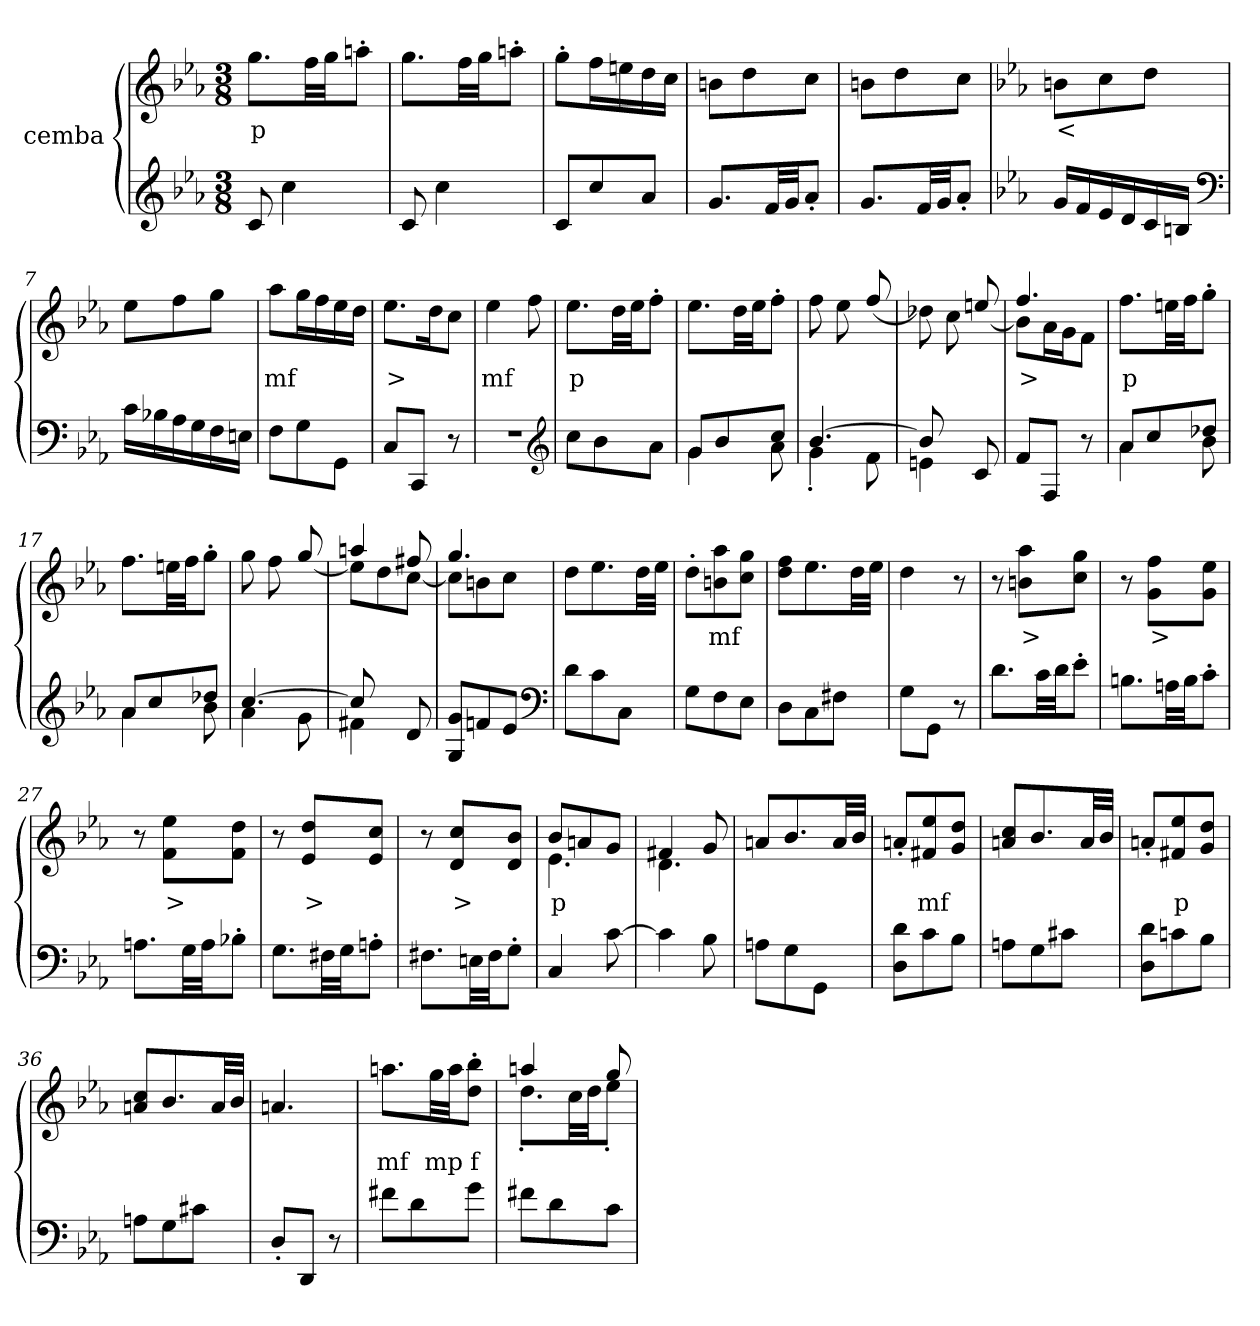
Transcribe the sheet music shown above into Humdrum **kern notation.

**kern	**kern	**text
*part2	*part1	*part1
*staff2	*staff1	*staff1
*I"cemba	*I"cemba	*
*clefG2	*clefG2	*
*k[b-e-a-]	*k[b-e-a-]	*
*c:	*c:	*
*M3/8	*M3/8	*
=1	=1	=1
8c/	8.gg\L	p
4cc\	.	.
.	32ff\LL	.
.	32gg\JJ	.
.	8aan'>\J	.
=2	=2	=2
8c/	8.gg\L	.
4cc\	.	.
.	32ff\LL	.
.	32gg\JJ	.
.	8aan'>\J	.
=3	=3	=3
8c/L	8gg'>\L	.
8cc/	16ff\L	.
.	16een\	.
8a-/J	16dd\	.
.	16cc\JJ	.
=4	=4	=4
8.g/L	8bn\L	.
.	8dd\	.
32f/LL	.	.
32g/JJ	.	.
8a-'>/J	8cc\J	.
=5	=5	=5
8.g/L	8bn\L	.
.	8dd\	.
32f/LL	.	.
32g/JJ	.	.
8a-'>/J	8cc\J	.
=6	=6	=6
*k[b-e-a-]	*k[b-e-a-]	*
16g/LL	8bn\L	<
16f/	.	.
16e-/	8cc\	.
16d/	.	.
16c/	8dd\J	.
16Bn/JJ	.	.
*clefF4	*	*
=7	=7	=7
16c\LL	8ee-\L	.
16B-X\	.	.
16A-\	8ff\	.
16G\	.	.
16F\	8gg\J	.
16En\JJ	.	.
=8	=8	=8
8F\L	8aa-\L	mf
8G\	16gg\L	.
.	16ff\	.
8GG\J	16ee-\	.
.	16dd\JJ	.
=9	=9	=9
8C/L	8.ee-\L	>
8CC/J	.	.
.	16dd\	.
8r	8cc\J	.
=10	=10	=10
4.r	4ee-\	mf
.	8ff\	.
*clefG2	*	*
=11	=11	=11
8cc\L	8.ee-\L	p
8b-\	.	.
.	32dd\LL	.
.	32ee-\JJ	.
8a-\J	8ff'>\J	.
=12	=12	=12
*^	*	*
8g/L	4g\	8.ee-\L	.
8b-/	.	.	.
.	.	32dd\LL	.
.	.	32ee-\JJ	.
8cc/J	8a-\	8ff'>\J	.
=13	=13	=13	=13
*	*	*^	*
[4.b-/	4g'>\	8ff\L	4ryy	.
.	.	8ee-\	.	.
.	8f\	8ff/	[8dd-X\J	.
=14	=14	=14	=14	=14
8b-/]	4en\	8dd-X\L]	4ryy	.
4ryy	.	8cc\	.	.
.	8c/	8een/	[8b-\J	.
*v	*v	*	*	*
=15	=15	=15	=15
8f/L	4.ff/	8b-\L]	>
8F/J	.	16a-\L	.
.	.	16g\J	.
8r	.	8f\J	.
*	*v	*v	*
=16	=16	=16
*^	*	*
8a-/L	4a-\	8.ff\L	p
8cc/	.	.	.
.	.	32een\LL	.
.	.	32ff\JJ	.
8dd-X/J	8b-\	8gg'>\J	.
=17	=17	=17	=17
8a-/L	4a-\	8.ff\L	.
8cc/	.	.	.
.	.	32een\LL	.
.	.	32ff\JJ	.
8dd-X/J	8b-\	8gg'>\J	.
=18	=18	=18	=18
*	*	*^	*
[4.cc/	4a-\	8gg\L	4ryy	.
.	.	8ff\	.	.
.	8g\	8gg/	[8ee-X\J	.
=19	=19	=19	=19	=19
8cc/]	4f#X\	4aan/	8ee-\L]	.
4ryy	.	.	8dd\	.
.	8d/	8ff#X/	[8cc\J	.
*v	*v	*	*	*
=20	=20	=20	=20
8G/ 8g/L	4.gg/	8cc\L]	.
8fn/	.	8bn\	.
8e-/J	.	8cc\J	.
*	*v	*v	*
*clefF4	*	*
=21	=21	=21
8d\L	8dd\L	.
8c\	8.ee-\	.
8C\J	.	.
.	32dd\LL	.
.	32ee-\JJJ	.
=22	=22	=22
8G\L	8dd'>\L	.
8F\	8bn\ 8aa-\	mf
8E-\J	8cc\ 8gg\J	.
=23	=23	=23
8D\L	8dd\ 8ff\L	.
8C\	8.ee-\	.
8F#X\J	.	.
.	32dd\LL	.
.	32ee-\JJJ	.
=24	=24	=24
8G\L	4dd\	.
8GG\J	.	.
8r	8r	.
=25	=25	=25
8.d\L	8r	.
.	8bn\ 8aa-\L	>
32c\LL	.	.
32d\JJ	.	.
8e-'>\J	8cc\ 8gg\J	.
=26	=26	=26
8.Bn\L	8r	.
.	8g\ 8ff\L	>
32An\LL	.	.
32B\JJ	.	.
8c'>\J	8g\ 8ee-\J	.
=27	=27	=27
8.An\L	8r	.
.	8f\ 8ee-\L	>
32G\LL	.	.
32A\JJ	.	.
8B-X'>\J	8f\ 8dd\J	.
=28	=28	=28
8.G\L	8r	.
.	8e-/ 8dd/L	>
32F#X\LL	.	.
32G\JJ	.	.
8An'>\J	8e-/ 8cc/J	.
=29	=29	=29
8.F#X\L	8r	.
.	8d/ 8cc/L	>
32En\LL	.	.
32F#\JJ	.	.
8G'>\J	8d/ 8b-/J	.
=30	=30	=30
*	*^	*
4C/	8b-/L	4.e-\	p
.	8an/	.	.
[8c\	8g/J	.	.
=31	=31	=31	=31
4c\]	4f#X/	4.d\	.
8B-\	8g/	.	.
*	*v	*v	*
=32	=32	=32
8An\L	8an/L	.
8G\	8.b-/	.
8GG\J	.	.
.	32a/LL	.
.	32b-/JJJ	.
=33	=33	=33
8D\ 8d\L	8an'>/L	.
8c\	8f#X/ 8ee-/	mf
8B-\J	8g/ 8dd/J	.
=34	=34	=34
8An\L	8an/ 8cc/L	.
8G\	8.b-/	.
8c#X\J	.	.
.	32a/LL	.
.	32b-/JJJ	.
=35	=35	=35
8D\ 8d\L	8an'>/L	.
8cn\	8f#X/ 8ee-/	p
8B-\J	8g/ 8dd/J	.
=36	=36	=36
8An\L	8an/ 8cc/L	.
8G\	8.b-/	.
8c#X\J	.	.
.	32a/LL	.
.	32b-/JJJ	.
=37	=37	=37
8D'>/L	4.an/	.
8DD/J	.	.
8r	.	.
=38	=38	=38
8f#X\L	8.aan\L	mf
8d\	.	.
.	32gg\LL	mp
.	32aa\JJ	.
8g\J	8dd\'> 8bb-\'>J	f
=39	=39	=39
*	*^	*
8f#X\L	4aan/	8.dd'>\L	.
8d\	.	.	.
.	.	32cc\LL	.
.	.	32dd\JJ	.
8c\J	8gg/	8ee-'>\J	.
*	*v	*v	*
=	=	=
*-	*-	*-
